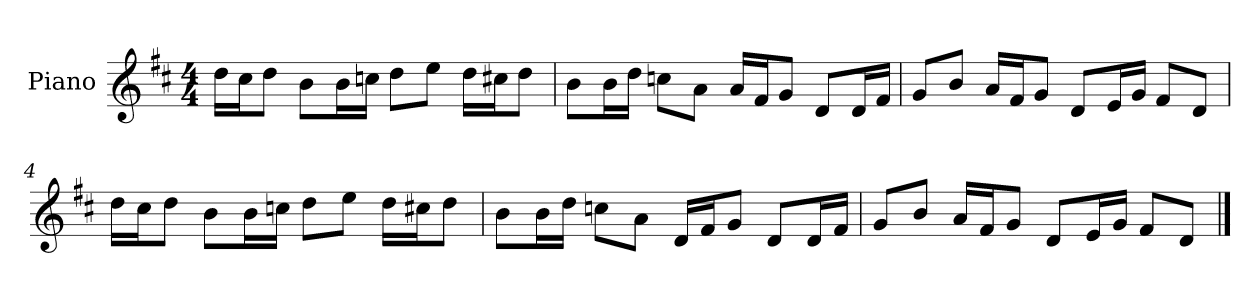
**kern
*part1
*staff1
*I"Piano
*I'P-no
*clefG2
*k[f#c#]
*M4/4
*MM90
=1
16dd\LL
16cc#\J
8dd\J
8b\L
16b\L
16ccn\JJ
8dd\L
8ee\J
16dd\LL
16cc#X\J
8dd\J
=2
8b\L
16b\L
16dd\JJ
8ccn\L
8a\J
16a/LL
16f#/J
8g/J
8d/L
16d/L
16f#/JJ
=3
8g/L
8b/J
16a/LL
16f#/J
8g/J
8d/L
16e/L
16g/JJ
8f#/L
8d/J
!!LO:LB:g=z
=4
16dd\LL
16cc#\J
8dd\J
8b\L
16b\L
16ccn\JJ
8dd\L
8ee\J
16dd\LL
16cc#X\J
8dd\J
=5
8b\L
16b\L
16dd\JJ
8ccn\L
8a\J
16d/LL
16f#/J
8g/J
8d/L
16d/L
16f#/JJ
=6
8g/L
8b/J
16a/LL
16f#/J
8g/J
8d/L
16e/L
16g/JJ
8f#/L
8d/J
==
*-
